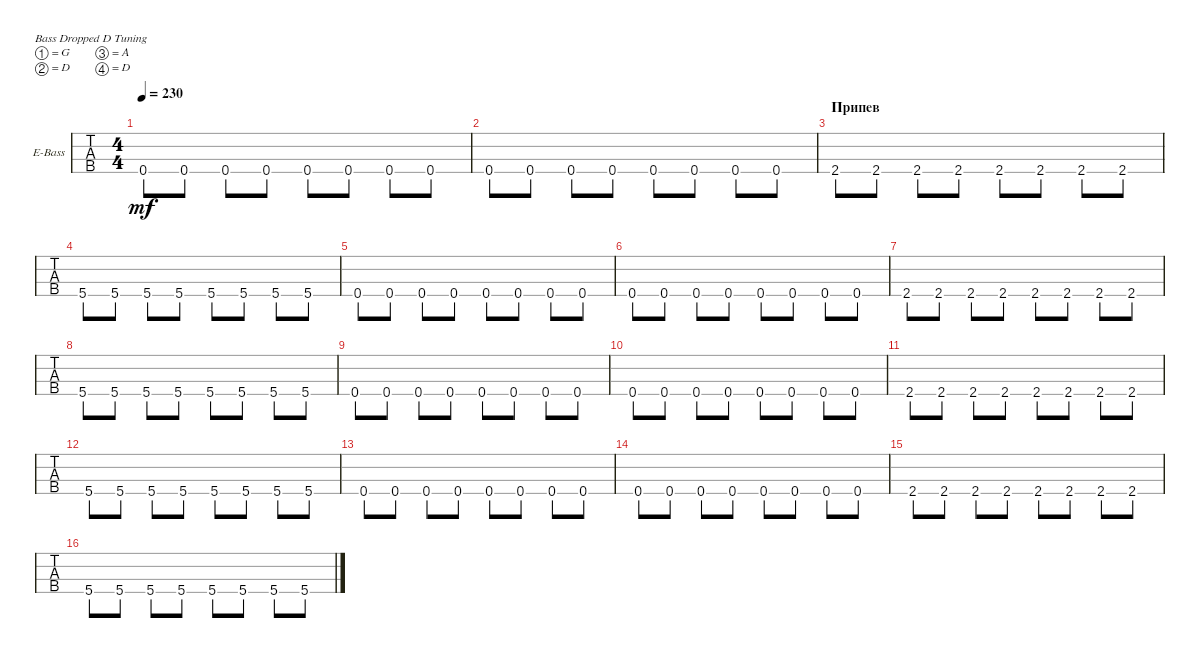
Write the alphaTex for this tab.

\defaultSystemsLayout 4
\bracketExtendMode groupsimilarinstruments
\firstSystemTrackNameOrientation horizontal
\otherSystemsTrackNameOrientation horizontal
\track ("Electric Bass" "E-Bass") {instrument electricbassfinger}
\staff {tabs}
\tuning (G2 D2 A1 D1)
\ts (4 4)
\tempo 230
\clef f4
\ks c
0.4.8{dy mf} 0.4.8 0.4.8 0.4.8 0.4.8 0.4.8 0.4.8 0.4.8 |
0.4.8 0.4.8 0.4.8 0.4.8 0.4.8 0.4.8 0.4.8 0.4.8 |
\section ("" "Припев")
2.4.8 2.4.8 2.4.8 2.4.8 2.4.8 2.4.8 2.4.8 2.4.8 |
5.4.8 5.4.8 5.4.8 5.4.8 5.4.8 5.4.8 5.4.8 5.4.8 |
0.4.8 0.4.8 0.4.8 0.4.8 0.4.8 0.4.8 0.4.8 0.4.8 |
0.4.8 0.4.8 0.4.8 0.4.8 0.4.8 0.4.8 0.4.8 0.4.8 |
2.4.8 2.4.8 2.4.8 2.4.8 2.4.8 2.4.8 2.4.8 2.4.8 |
5.4.8 5.4.8 5.4.8 5.4.8 5.4.8 5.4.8 5.4.8 5.4.8 |
0.4.8 0.4.8 0.4.8 0.4.8 0.4.8 0.4.8 0.4.8 0.4.8 |
0.4.8 0.4.8 0.4.8 0.4.8 0.4.8 0.4.8 0.4.8 0.4.8 |
2.4.8 2.4.8 2.4.8 2.4.8 2.4.8 2.4.8 2.4.8 2.4.8 |
5.4.8 5.4.8 5.4.8 5.4.8 5.4.8 5.4.8 5.4.8 5.4.8 |
0.4.8 0.4.8 0.4.8 0.4.8 0.4.8 0.4.8 0.4.8 0.4.8 |
0.4.8 0.4.8 0.4.8 0.4.8 0.4.8 0.4.8 0.4.8 0.4.8 |
2.4.8 2.4.8 2.4.8 2.4.8 2.4.8 2.4.8 2.4.8 2.4.8 |
5.4.8 5.4.8 5.4.8 5.4.8 5.4.8 5.4.8 5.4.8 5.4.8
